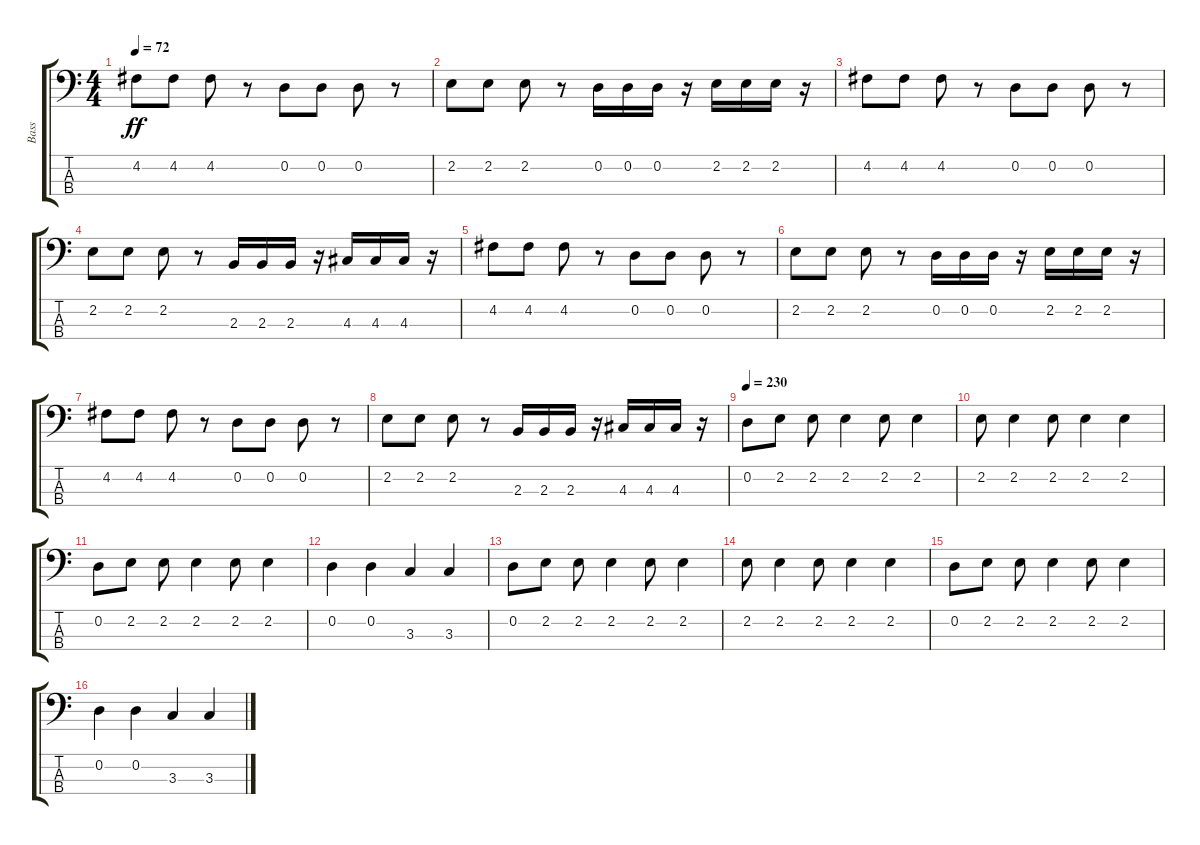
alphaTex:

\track ("Bass" "Bass") {instrument electricbassfinger}
\staff {score tabs}
\tuning (G2 D2 A1 E1) {hide}
\ts (4 4)
\tempo 72
\clef f4
\ks c
4.2.8{dy ff} 4.2.8 4.2.8 r.8 0.2.8 0.2.8 0.2.8 r.8 |
2.2.8 2.2.8 2.2.8 r.8 0.2.16 0.2.16 0.2.16 r.16 2.2.16 2.2.16 2.2.16 r.16 |
4.2.8 4.2.8 4.2.8 r.8 0.2.8 0.2.8 0.2.8 r.8 |
2.2.8 2.2.8 2.2.8 r.8 2.3.16 2.3.16 2.3.16 r.16 4.3.16 4.3.16 4.3.16 r.16 |
4.2.8 4.2.8 4.2.8 r.8 0.2.8 0.2.8 0.2.8 r.8 |
2.2.8 2.2.8 2.2.8 r.8 0.2.16 0.2.16 0.2.16 r.16 2.2.16 2.2.16 2.2.16 r.16 |
4.2.8 4.2.8 4.2.8 r.8 0.2.8 0.2.8 0.2.8 r.8 |
2.2.8 2.2.8 2.2.8 r.8 2.3.16 2.3.16 2.3.16 r.16 4.3.16 4.3.16 4.3.16 r.16 |
\tempo 230
0.2.8 2.2.8 2.2.8 2.2.4 2.2.8 2.2.4 |
2.2.8 2.2.4 2.2.8 2.2.4 2.2.4 |
0.2.8 2.2.8 2.2.8 2.2.4 2.2.8 2.2.4 |
0.2.4 0.2.4 3.3.4 3.3.4 |
0.2.8 2.2.8 2.2.8 2.2.4 2.2.8 2.2.4 |
2.2.8 2.2.4 2.2.8 2.2.4 2.2.4 |
0.2.8 2.2.8 2.2.8 2.2.4 2.2.8 2.2.4 |
0.2.4 0.2.4 3.3.4 3.3.4
